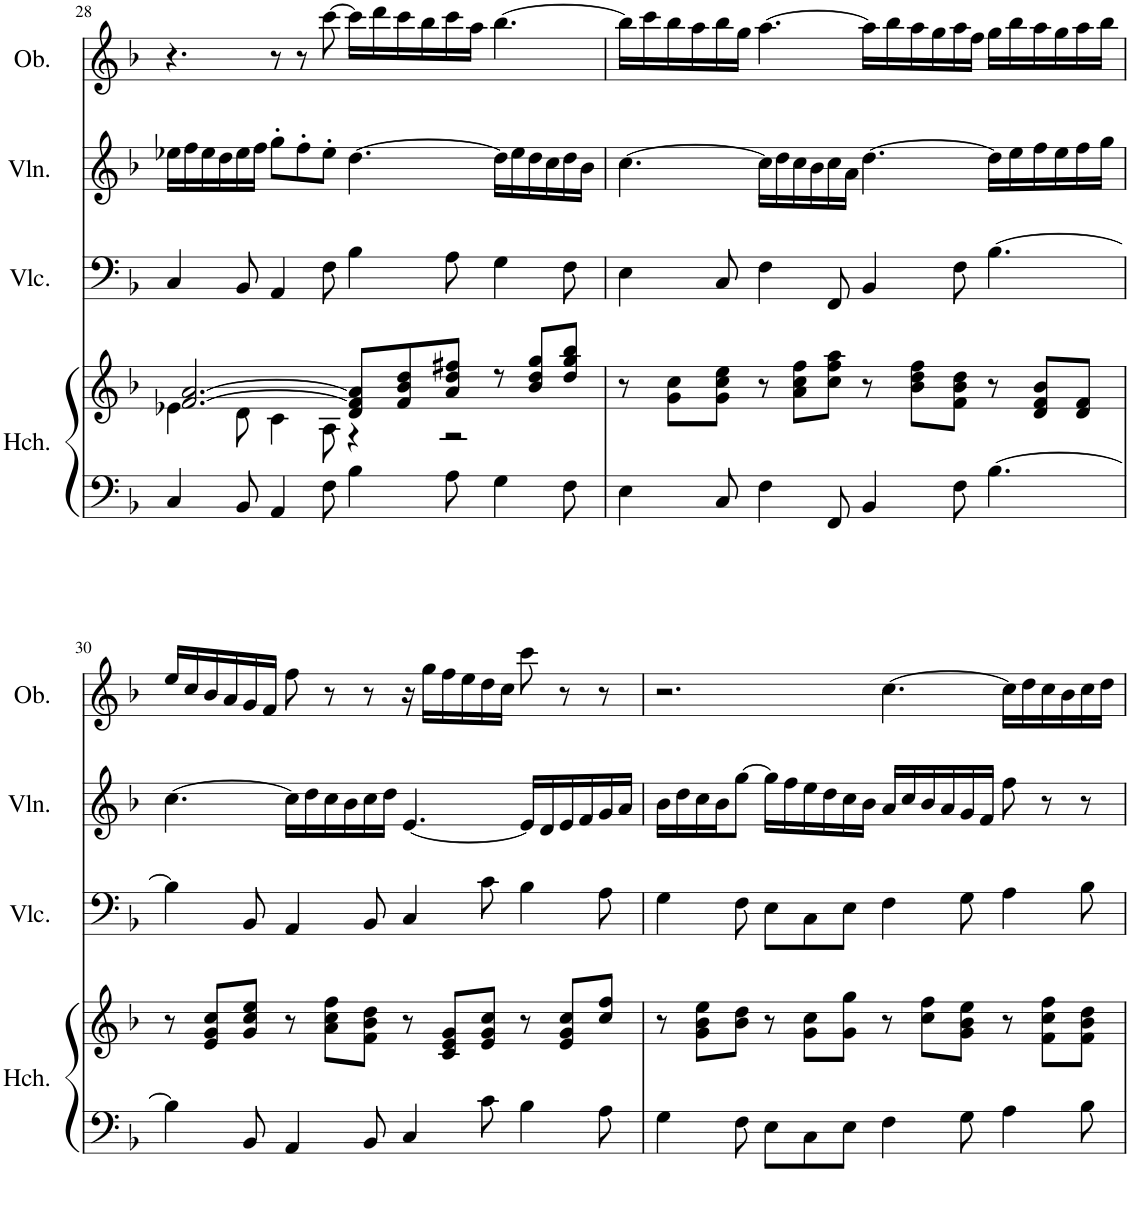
**kern	**kern	**kern	**kern	**kern
*part4	*part4	*part3	*part2	*part1
*staff5	*staff4	*staff3	*staff2	*staff1
*I"Harpsichord	*	*I"Violoncello	*I"Violin	*I"Oboe
*I'Hch.	*	*I'Vlc.	*I'Vln.	*I'Ob.
!!LO:PB:g=z
*clefF4	*clefG2	*clefF4	*clefG2	*clefG2
*k[b-]	*k[b-]	*k[b-]	*k[b-]	*k[b-]
*M12/8	*M12/8	*M12/8	*M12/8	*M12/8
=28	=28	=28	=28	=28
*	*^	*	*	*
4C/	[2.f/ [2.a/	4e-X\	4C/	16ee-X\LL	4.r
.	.	.	.	16ff\	.
.	.	.	.	16ee-\	.
.	.	.	.	16dd\	.
8BB-/	.	8d\	8BB-/	16ee-\	.
.	.	.	.	16ff\JJ	.
4AA/	.	4c\	4AA/	8gg'\L	8r
.	.	.	.	8ff'\	8r
8F\	.	8A\	8F\	8ee-'\J	[8ccc\
4B-\	8d/ 8f/] 8a/]L	4r	4B-\	[4.dd\	16ccc\LL]
.	.	.	.	.	16ddd\
.	8f/ 8b-/ 8dd/	.	.	.	16ccc\
.	.	.	.	.	16bb-\
8A\	8a/ 8dd/ 8ff#X/J	2r	8A\	.	16ccc\
.	.	.	.	.	16aa\JJ
4G\	8r	.	4G\	16dd\LL]	[4.bb-\
.	.	.	.	16ee-\	.
.	8b-/ 8dd/ 8gg/L	.	.	16dd\	.
.	.	.	.	16cc\	.
8F\	8dd/ 8gg/ 8bb-/J	.	8F\	16dd\	.
.	.	.	.	16b-\JJ	.
*	*v	*v	*	*	*
=29	=29	=29	=29	=29
4E\	8r	4E\	[4.cc\	16bb-\LL]
.	.	.	.	16ccc\
.	8g\ 8cc\L	.	.	16bb-\
.	.	.	.	16aa\
8C/	8g\ 8cc\ 8ee\J	8C/	.	16bb-\
.	.	.	.	16gg\JJ
4F\	8r	4F\	16cc\LL]	[4.aa\
.	.	.	16dd\	.
.	8a\ 8cc\ 8ff\L	.	16cc\	.
.	.	.	16b-\	.
8FF/	8cc\ 8ff\ 8aa\J	8FF/	16cc\	.
.	.	.	16a\JJ	.
4BB-/	8r	4BB-/	[4.dd\	16aa\LL]
.	.	.	.	16bb-\
.	8b-\ 8dd\ 8ff\L	.	.	16aa\
.	.	.	.	16gg\
8F\	8f\ 8b-\ 8dd\J	8F\	.	16aa\
.	.	.	.	16ff\JJ
[4.B-\	8r	[4.B-\	16dd\LL]	16gg\LL
.	.	.	16ee\	16bb-\
.	8d/ 8f/ 8b-/L	.	16ff\	16aa\
.	.	.	16ee\	16gg\
.	8d/ 8f/J	.	16ff\	16aa\
.	.	.	16gg\JJ	16bb-\JJ
!!LO:LB:g=z
=30	=30	=30	=30	=30
4B-\]	8r	4B-\]	[4.cc\	16ee/LL
.	.	.	.	16cc/
.	8e/ 8g/ 8cc/L	.	.	16b-/
.	.	.	.	16a/
8BB-/	8g/ 8cc/ 8ee/J	8BB-/	.	16g/
.	.	.	.	16f/JJ
4AA/	8r	4AA/	16cc\LL]	8ff\
.	.	.	16dd\	.
.	8a\ 8cc\ 8ff\L	.	16cc\	8r
.	.	.	16b-\	.
8BB-/	8f\ 8b-\ 8dd\J	8BB-/	16cc\	8r
.	.	.	16dd\JJ	.
4C/	8r	4C/	[4.e/	16r
.	.	.	.	16gg\LL
.	8c/ 8e/ 8g/L	.	.	16ff\
.	.	.	.	16ee\
8c\	8e/ 8g/ 8cc/J	8c\	.	16dd\
.	.	.	.	16cc\JJ
4B-\	8r	4B-\	16e/LL]	8ccc\
.	.	.	16d/	.
.	8e/ 8g/ 8cc/L	.	16e/	8r
.	.	.	16f/	.
8A\	8cc/ 8ff/J	8A\	16g/	8r
.	.	.	16a/JJ	.
=31	=31	=31	=31	=31
4G\	8r	4G\	16b-\LL	2.r
.	.	.	16dd\	.
.	8g\ 8b-\ 8ee\L	.	16cc\	.
.	.	.	16b-\J	.
8F\	8b-\ 8dd\J	8F\	[8gg\J	.
8E\L	8r	8E\L	16gg\LL]	.
.	.	.	16ff\	.
8C\	8g\ 8cc\L	8C\	16ee\	.
.	.	.	16dd\	.
8E\J	8g\ 8gg\J	8E\J	16cc\	.
.	.	.	16b-\JJ	.
4F\	8r	4F\	16a/LL	[4.cc\
.	.	.	16cc/	.
.	8cc\ 8ff\L	.	16b-/	.
.	.	.	16a/	.
8G\	8g\ 8b-\ 8ee\J	8G\	16g/	.
.	.	.	16f/JJ	.
4A\	8r	4A\	8ff\	16cc\LL]
.	.	.	.	16dd\
.	8f\ 8cc\ 8ff\L	.	8r	16cc\
.	.	.	.	16b-\
8B-\	8f\ 8b-\ 8dd\J	8B-\	8r	16cc\
.	.	.	.	16dd\JJ
=	=	=	=	=
*-	*-	*-	*-	*-
